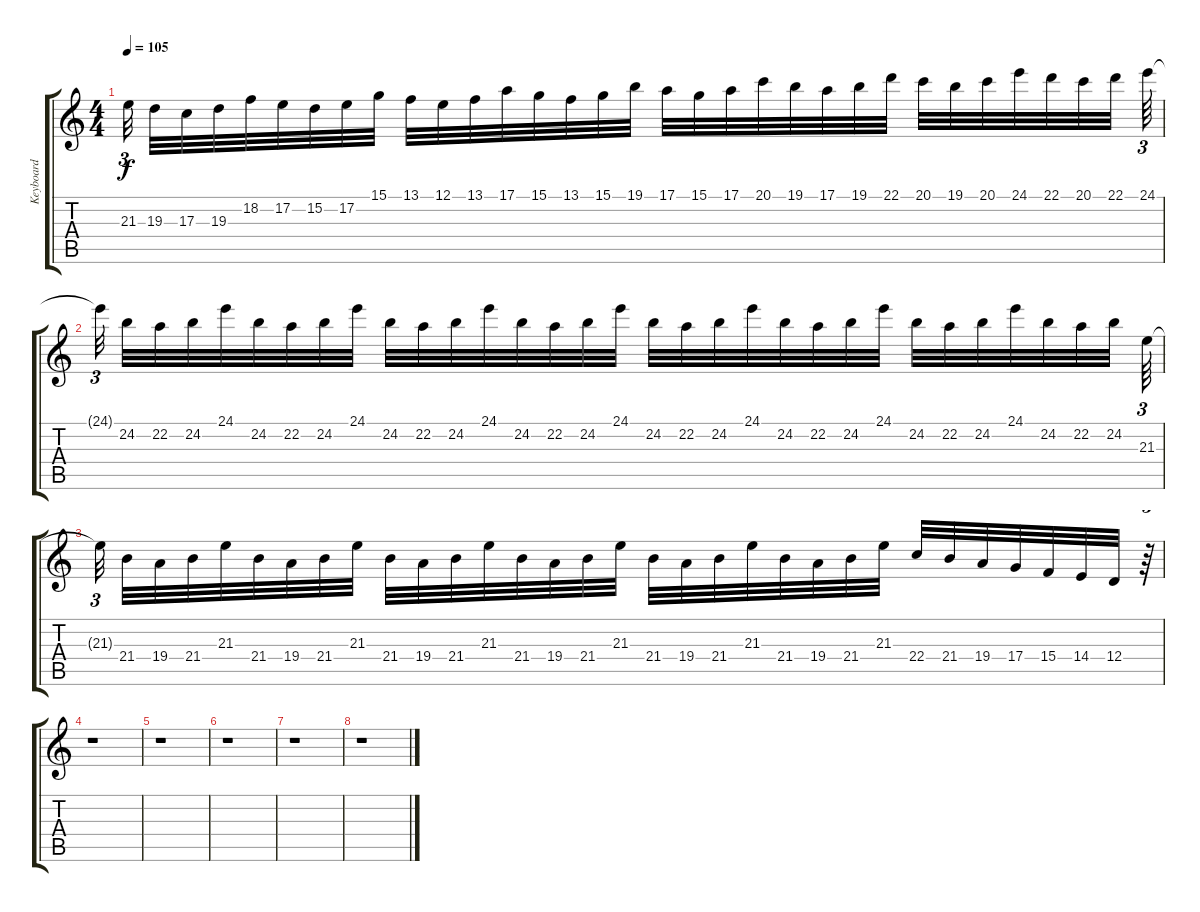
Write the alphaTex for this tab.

\track ("Keyboard" "Keyboard") {instrument pad1newage}
\staff {score tabs}
\tuning (E4 B3 G3 D3 A2 E2) {hide}
\ts (4 4)
\tempo 105
\clef g2
\ks c
21.3{t}.32{tu (3 2) dy f} 19.3.32 17.3.32 19.3.32 18.2.32 17.2.32 15.2.32 17.2.32 15.1.32 13.1.32 12.1.32 13.1.32 17.1.32 15.1.32 13.1.32 15.1.32 19.1.32 17.1.32 15.1.32 17.1.32 20.1.32 19.1.32 17.1.32 19.1.32 22.1.32 20.1.32 19.1.32 20.1.32 24.1.32 22.1.32 20.1.32 22.1.32 24.1.64{tu (3 2)} |
24.1{t}.32{tu (3 2)} 24.2.32 22.2.32 24.2.32 24.1.32 24.2.32 22.2.32 24.2.32 24.1.32 24.2.32 22.2.32 24.2.32 24.1.32 24.2.32 22.2.32 24.2.32 24.1.32 24.2.32 22.2.32 24.2.32 24.1.32 24.2.32 22.2.32 24.2.32 24.1.32 24.2.32 22.2.32 24.2.32 24.1.32 24.2.32 22.2.32 24.2.32 21.3.64{tu (3 2)} |
21.3{t}.32{tu (3 2)} 21.4.32 19.4.32 21.4.32 21.3.32 21.4.32 19.4.32 21.4.32 21.3.32 21.4.32 19.4.32 21.4.32 21.3.32 21.4.32 19.4.32 21.4.32 21.3.32 21.4.32 19.4.32 21.4.32 21.3.32 21.4.32 19.4.32 21.4.32 21.3.32 22.4.32 21.4.32 19.4.32 17.4.32 15.4.32 14.4.32 12.4.32 r.64{tu (3 2)} |
r.1 |
r.1 |
r.1 |
r.1 |
r.1
